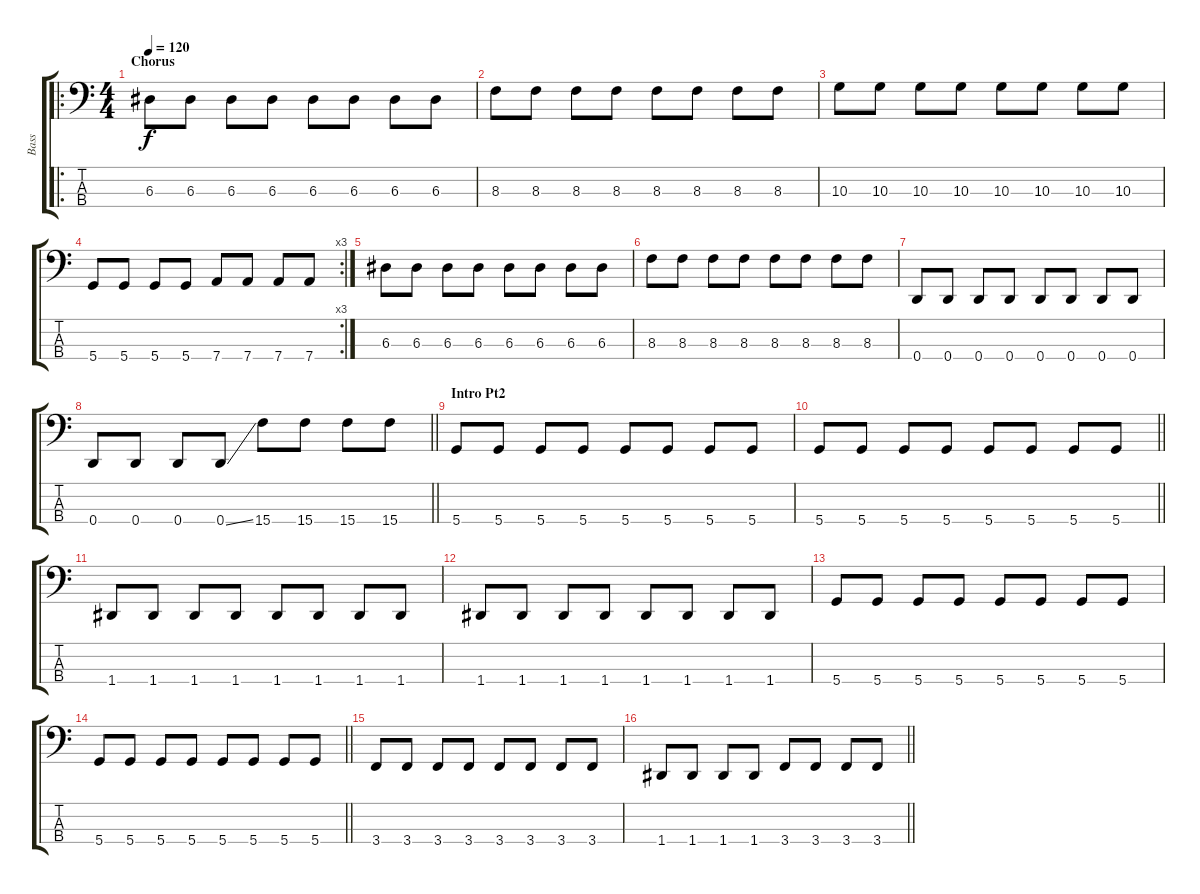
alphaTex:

\track ("Bass" "Bass") {instrument electricbassfinger}
\staff {score tabs}
\tuning (G2 D2 A1 D1) {hide}
\ro
\ts (4 4)
\section ("" "Chorus")
\tempo 120
\clef f4
\ks c
6.3.8{dy f} 6.3.8 6.3.8 6.3.8 6.3.8 6.3.8 6.3.8 6.3.8 |
8.3.8 8.3.8 8.3.8 8.3.8 8.3.8 8.3.8 8.3.8 8.3.8 |
10.3.8 10.3.8 10.3.8 10.3.8 10.3.8 10.3.8 10.3.8 10.3.8 |
\rc 3
5.4.8 5.4.8 5.4.8 5.4.8 7.4.8 7.4.8 7.4.8 7.4.8 |
6.3.8 6.3.8 6.3.8 6.3.8 6.3.8 6.3.8 6.3.8 6.3.8 |
8.3.8 8.3.8 8.3.8 8.3.8 8.3.8 8.3.8 8.3.8 8.3.8 |
0.4.8 0.4.8 0.4.8 0.4.8 0.4.8 0.4.8 0.4.8 0.4.8 |
\barLineRight lightlight
0.4.8 0.4.8 0.4.8 0.4{ss}.8 15.4.8 15.4.8 15.4.8 15.4.8 |
\section ("" "Intro Pt2")
5.4.8 5.4.8 5.4.8 5.4.8 5.4.8 5.4.8 5.4.8 5.4.8 |
\barLineRight lightlight
5.4.8 5.4.8 5.4.8 5.4.8 5.4.8 5.4.8 5.4.8 5.4.8 |
1.4.8 1.4.8 1.4.8 1.4.8 1.4.8 1.4.8 1.4.8 1.4.8 |
1.4.8 1.4.8 1.4.8 1.4.8 1.4.8 1.4.8 1.4.8 1.4.8 |
5.4.8 5.4.8 5.4.8 5.4.8 5.4.8 5.4.8 5.4.8 5.4.8 |
\barLineRight lightlight
5.4.8 5.4.8 5.4.8 5.4.8 5.4.8 5.4.8 5.4.8 5.4.8 |
3.4.8 3.4.8 3.4.8 3.4.8 3.4.8 3.4.8 3.4.8 3.4.8 |
\barLineRight lightlight
1.4.8 1.4.8 1.4.8 1.4.8 3.4.8 3.4.8 3.4.8 3.4.8
